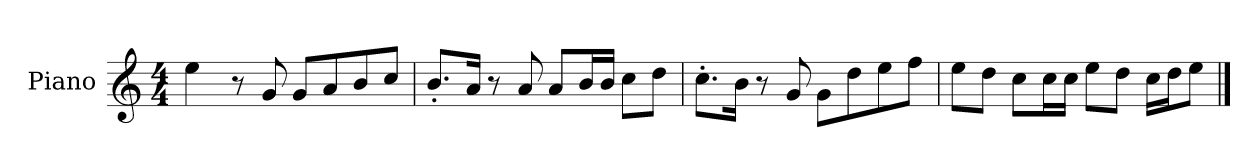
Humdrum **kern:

**kern
*part1
*staff1
*I"Piano
*I'Pno.
*clefG2
*k[]
*M4/4
=1
4ee\
8r
8g/
8g/L
8a/
8b/
8cc/J
=2
8.b'/L
16a/Jk
8r
8a/
8a/L
16b/L
16b/JJ
8cc\L
8dd\J
=3
8.cc'\L
16b\Jk
8r
8g/
8g\L
8dd\
8ee\
8ff\J
=4
8ee\L
8dd\J
8cc\L
16cc\L
16cc\JJ
8ee\L
8dd\J
16cc\LL
16dd\J
8ee\J
==
*-
